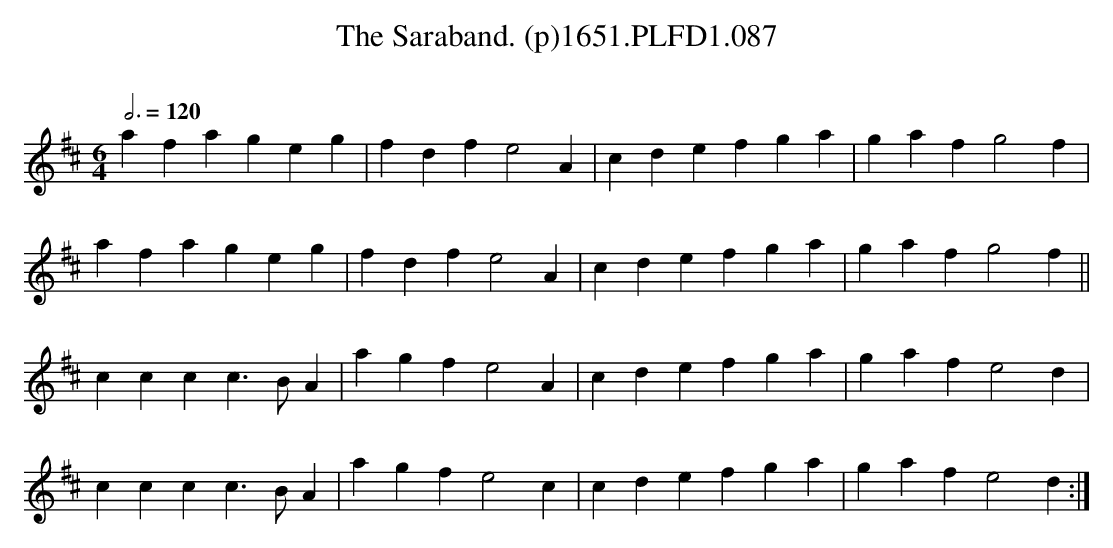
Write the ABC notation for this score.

X:1
T:Saraband. (p)1651.PLFD1.087, The
M:6/4
L:1/4
Q:3/4=120
O:
K:D
afageg|fdfe2A|cdefga|gafg2f|
afageg|fdfe2A|cdefga|gafg2f||
cccc>BA|agfe2A|cdefga|gafe2d|
cccc>BA|agfe2c|cdefga|gafe2d:|
